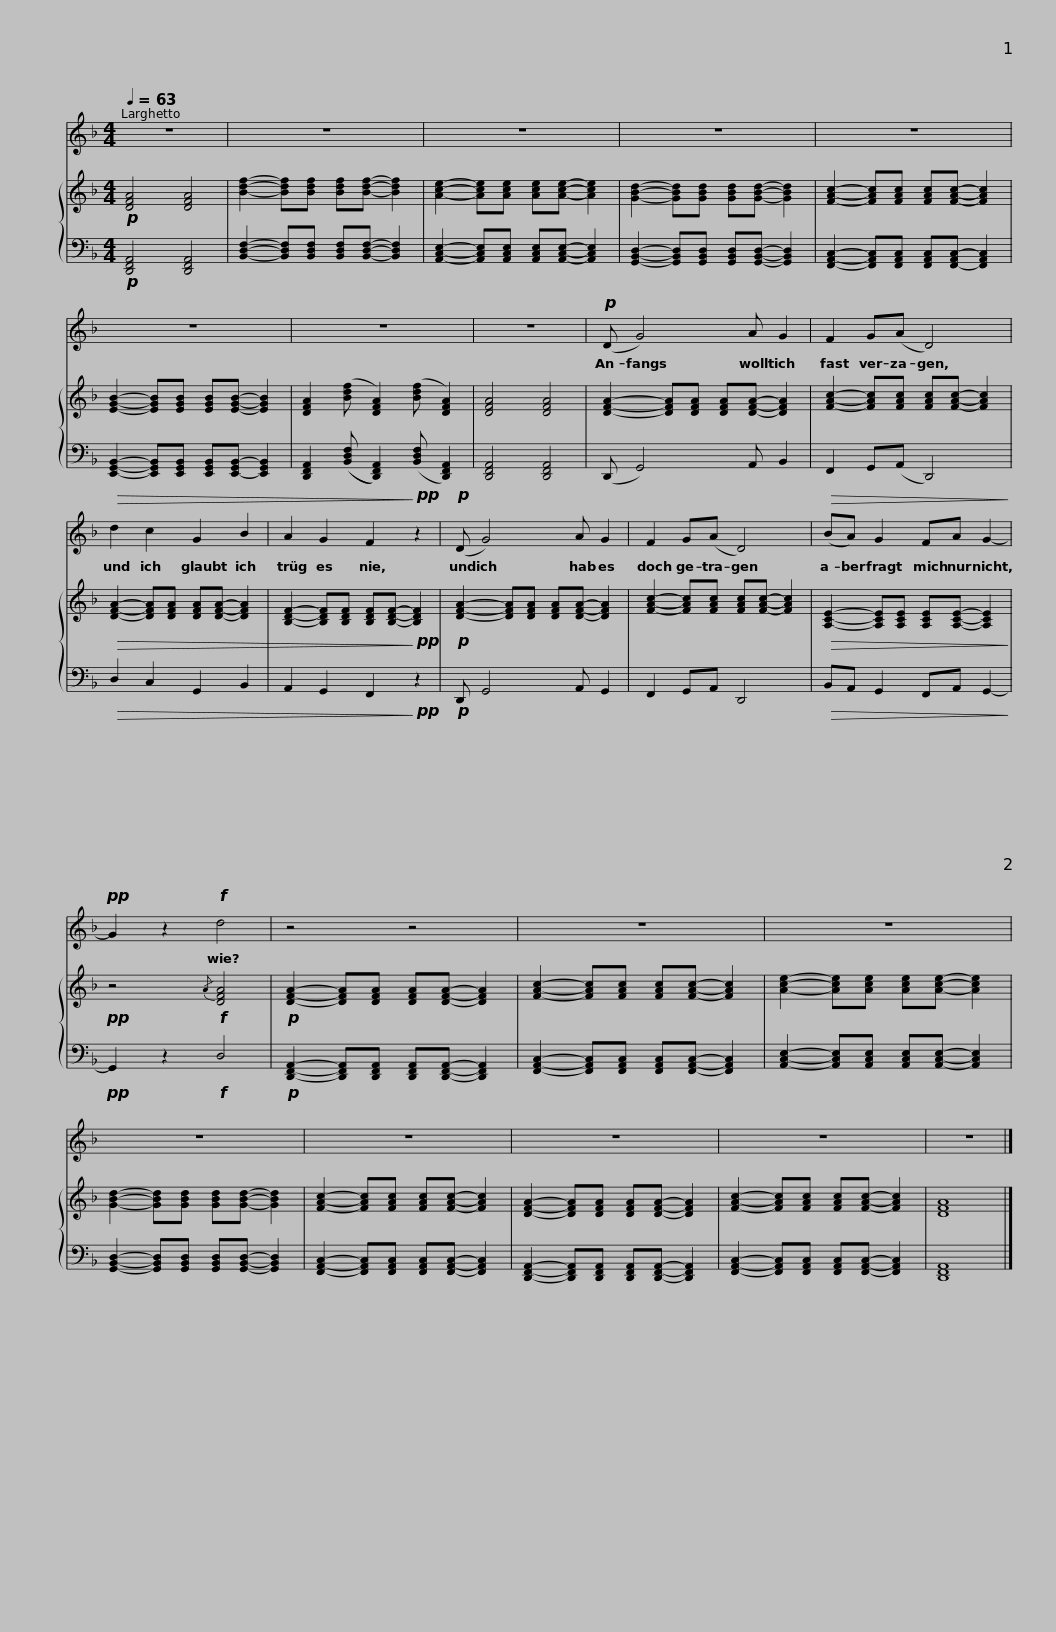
X:1
%%score 1 { 2 | 3 }
L:1/8
Q:1/4=63
M:4/4
I:linebreak $
K:F
V:1 treble
V:2 treble
V:3 bass
V:1
 z8 | z8 | z8 | z8 | z8 | %5
 z8 |$ z8 | z8 |!p! (D G4) A G2 | F2 G(A D4) | %10
!>(! d2 c2 G2 B2 |$ A2 G2 F2!>)!!pp! z2 |!p! (D G4) A G2 | F2 G(A D4) |!>(! (BA) G2 FA G2-!>)! |$ %15
!pp! G2 z2!f! d4 | z4 z4 | z8 | z8 | z8 | %20
 z8 |$ z8 | z8 | z8 |] %24
V:2
!p! [DFA]4 [DFA]4 | [Bdf]2- [Bdf][Bdf] [Bdf][Bdf]- [Bdf]2 | [Ace]2- [Ace][Ace] [Ace][Ace]- [Ace]2 | [GBd]2- [GBd][GBd] [GBd][GBd]- [GBd]2 | [FAc]2- [FAc][FAc] [FAc][FAc]- [FAc]2 | %5
 [EGB]2- [EGB][EGB] [EGB][EGB]- [EGB]2 |$ [DFA]2 ([Bdf] [DFA]2) ([Bdf] [DFA]2) | [DFA]4 [DFA]4 | [DFA]2- [DFA][DFA] [DFA][DFA]- [DFA]2 | [FAc]2- [FAc][FAc] [FAc][FAc]- [FAc]2 | %10
!>(! [DFA]2- [DFA][DFA] [DFA][DFA]- [DFA]2 |$ [B,DF]2- [B,DF][B,DF] [B,DF][B,DF]-!>)!!pp! [B,DF]2 |!p! [DFA]2- [DFA][DFA] [DFA][DFA]- [DFA]2 | [FAc]2- [FAc][FAc] [FAc][FAc]- [FAc]2 |!>(! [A,CE]2- [A,CE][A,CE] [A,CE][A,CE]- [A,CE]2!>)! |$ %15
!pp! z4!f!{/A} [DFA]4 |!p! [DFA]2- [DFA][DFA] [DFA][DFA]- [DFA]2 | [FAc]2- [FAc][FAc] [FAc][FAc]- [FAc]2 | [Ace]2- [Ace][Ace] [Ace][Ace]- [Ace]2 | [GBd]2- [GBd][GBd] [GBd][GBd]- [GBd]2 | %20
 [FAc]2- [FAc][FAc] [FAc][FAc]- [FAc]2 |$ [DFA]2- [DFA][DFA] [DFA][DFA]- [DFA]2 | [FAc]2- [FAc][FAc] [FAc][FAc]- [FAc]2 | [DFA]8 |] %24
V:3
!p! [D,,F,,A,,]4 [D,,F,,A,,]4 | [B,,D,F,]2- [B,,D,F,][B,,D,F,] [B,,D,F,][B,,D,F,]- [B,,D,F,]2 | [A,,C,E,]2- [A,,C,E,][A,,C,E,] [A,,C,E,][A,,C,E,]- [A,,C,E,]2 | [G,,B,,D,]2- [G,,B,,D,][G,,B,,D,] [G,,B,,D,][G,,B,,D,]- [G,,B,,D,]2 | [F,,A,,C,]2- [F,,A,,C,][F,,A,,C,] [F,,A,,C,][F,,-A,,C,-] [F,,A,,C,]2 | %5
 [E,,G,,B,,]2- [E,,G,,B,,][E,,G,,B,,] [E,,G,,B,,][E,,-G,,B,,-] [E,,G,,B,,]2 |$ [D,,F,,A,,]2 (([B,,D,F,] [D,,F,,A,,]2)) ([B,,D,F,] [D,,F,,A,,]2) | [D,,F,,A,,]4 [D,,F,,A,,]4 | (D,, G,,4) A,, B,,2 | F,,2 G,,(A,, D,,4) | %10
!>(! D,2 C,2 G,,2 B,,2 |$ A,,2 G,,2 F,,2!>)!!pp! z2 |!p! D,, G,,4 A,, G,,2 | F,,2 G,,A,, D,,4 |!>(! B,,A,, G,,2 F,,A,, G,,2-!>)! |$ %15
!pp! G,,2 z2!f! D,4 |!p! [D,,F,,A,,]2- [D,,F,,A,,][D,,F,,A,,] [D,,F,,A,,][D,,F,,A,,]- [D,,F,,A,,]2 | [F,,A,,C,]2- [F,,A,,C,][F,,A,,C,] [F,,A,,C,][F,,A,,C,]- [F,,A,,C,]2 | [A,,C,E,]2- [A,,C,E,][A,,C,E,] [A,,C,E,][A,,C,E,]- [A,,C,E,]2 | [G,,B,,D,]2- [G,,B,,D,][G,,B,,D,] [G,,B,,D,][G,,B,,D,]- [G,,B,,D,]2 | %20
 [F,,A,,C,]2- [F,,A,,C,][F,,A,,C,] [F,,A,,C,][F,,A,,C,]- [F,,A,,C,]2 |$ [D,,F,,A,,]2- [D,,F,,A,,][D,,F,,A,,] [D,,F,,A,,][D,,F,,A,,]- [D,,F,,A,,]2 | [F,,A,,C,]2- [F,,A,,C,][F,,A,,C,] [F,,A,,C,][F,,A,,C,]- [F,,A,,C,]2 | [D,,F,,A,,]8 |] %24
